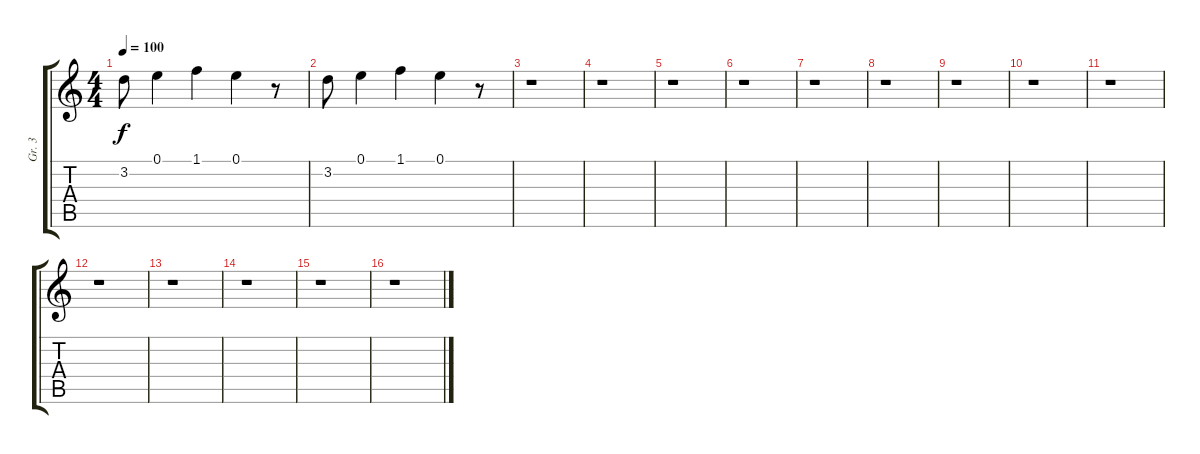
\track ("Gr. 3" "Gr. 3") {instrument electricguitarclean}
\staff {score tabs}
\tuning (E4 B3 G3 D3 A2 E2) {hide}
\ts (4 4)
\tempo 100
\clef g2
\ks c
3.2.8{dy f} 0.1.4 1.1.4 0.1.4 r.8 |
3.2.8 0.1.4 1.1.4 0.1.4 r.8 |
r.1 |
r.1 |
r.1 |
r.1 |
r.1 |
r.1 |
r.1 |
r.1 |
r.1 |
r.1 |
r.1 |
r.1 |
r.1 |
r.1
